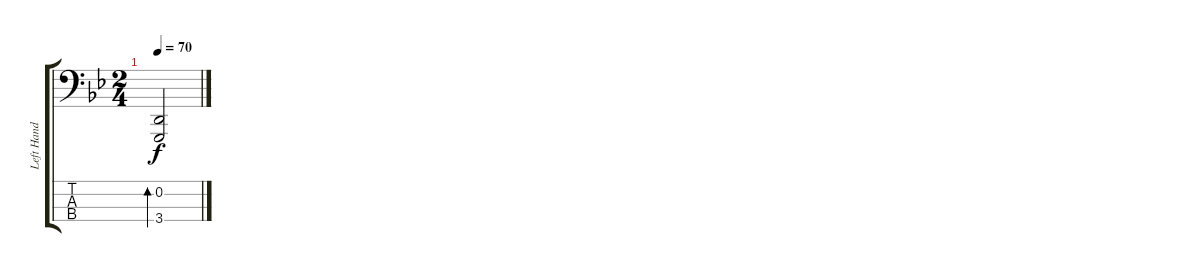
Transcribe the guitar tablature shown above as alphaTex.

\track ("Left Hand" "Left Hand") {instrument acousticgrandpiano}
\staff {score tabs}
\tuning (G2 D2 A1 E1) {hide}
\ts (2 4)
\tempo 70
\clef f4
\ks gminor
(0.2 3.4).2{bd 240 dy f}
